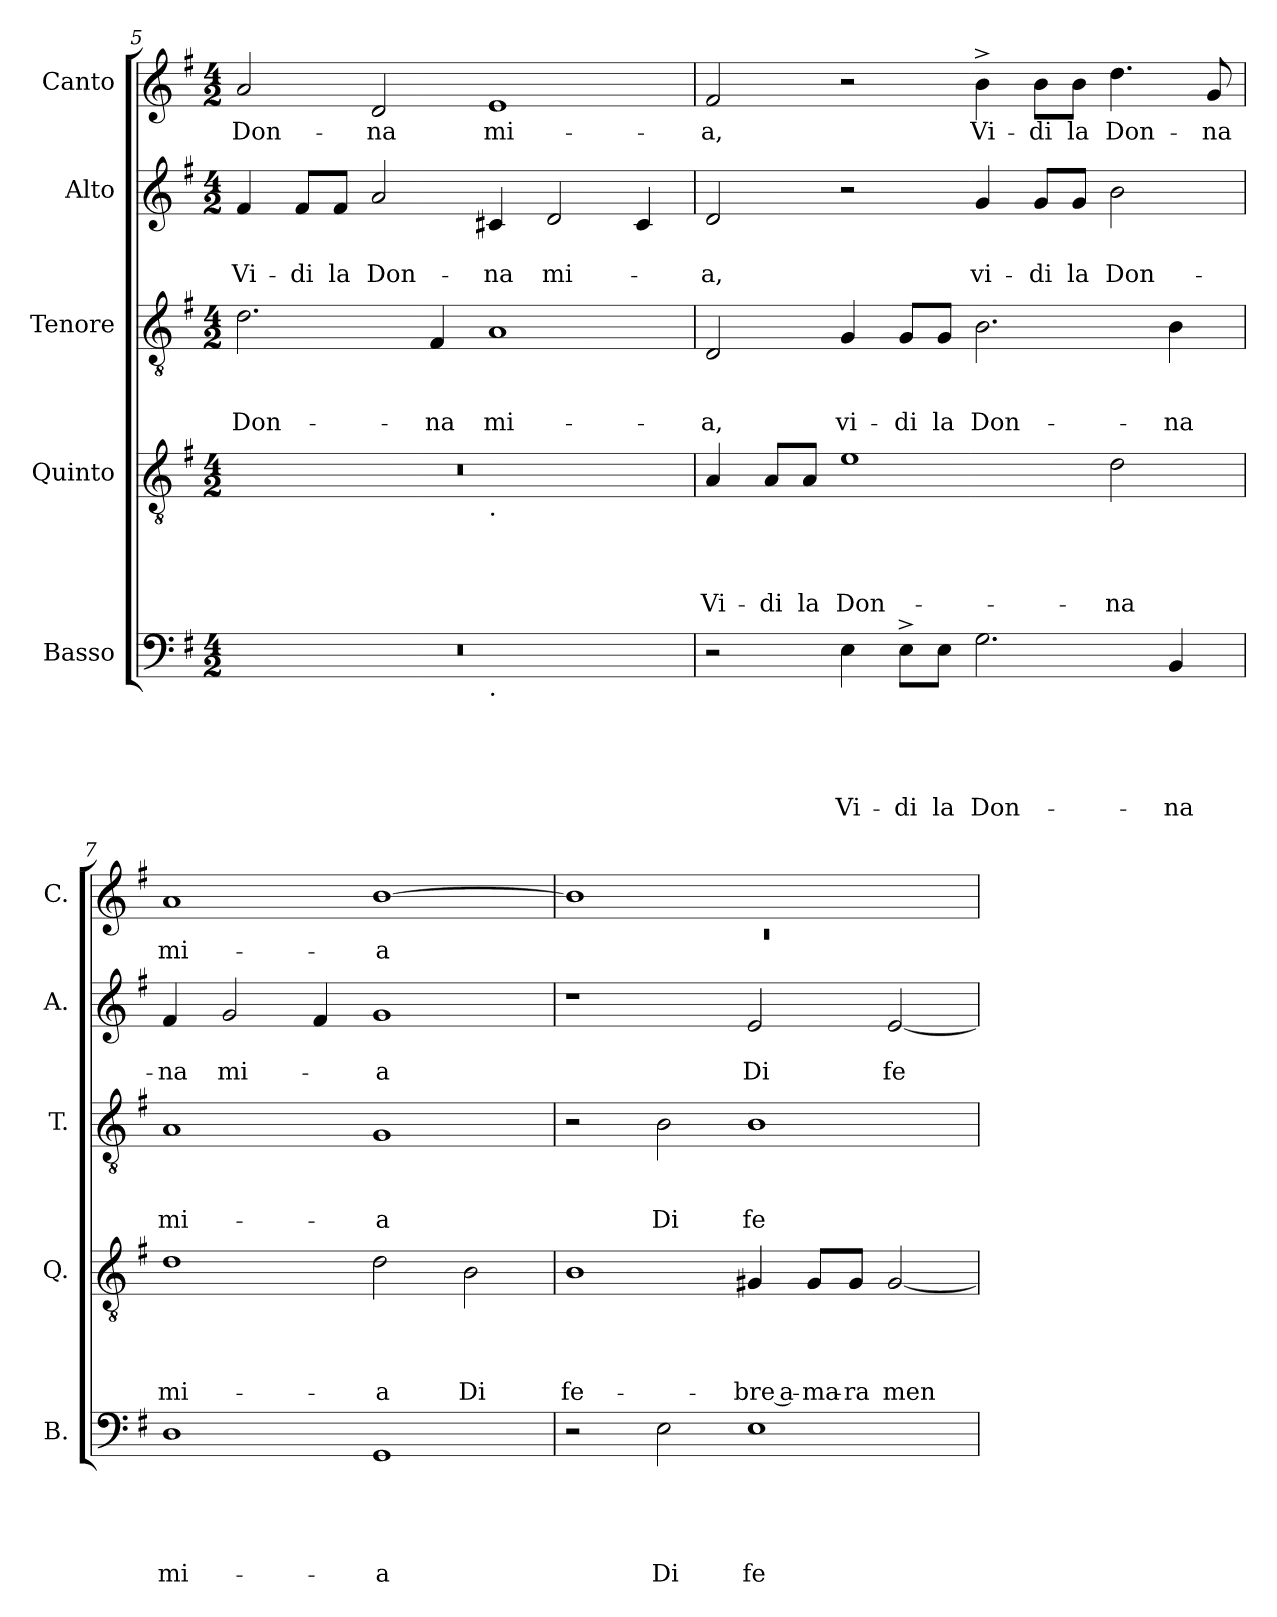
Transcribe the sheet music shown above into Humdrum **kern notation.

**kern	**text	**text	**text	**text	**text	**kern	**text	**text	**text	**text	**kern	**text	**text	**text	**kern	**text	**text	**kern	**text
*part5	*part5	*part5	*part5	*part5	*part5	*part4	*part4	*part4	*part4	*part4	*part3	*part3	*part3	*part3	*part2	*part2	*part2	*part1	*part1
*staff5	*staff5	*staff5	*staff5	*staff5	*staff5	*staff4	*staff4	*staff4	*staff4	*staff4	*staff3	*staff3	*staff3	*staff3	*staff2	*staff2	*staff2	*staff1	*staff1
*I"Basso	*	*	*	*	*	*I"Quinto	*	*	*	*	*I"Tenore	*	*	*	*I"Alto	*	*	*I"Canto	*
*I'B.	*	*	*	*	*	*I'Q.	*	*	*	*	*I'T.	*	*	*	*I'A.	*	*	*I'C.	*
*clefF4	*	*	*	*	*	*clefGv2	*	*	*	*	*clefGv2	*	*	*	*clefG2	*	*	*clefG2	*
*k[f#]	*	*	*	*	*	*k[f#]	*	*	*	*	*k[f#]	*	*	*	*k[f#]	*	*	*k[f#]	*
*G:	*	*	*	*	*	*G:	*	*	*	*	*G:	*	*	*	*G:	*	*	*G:	*
*M4/2	*	*	*	*	*	*M4/2	*	*	*	*	*M4/2	*	*	*	*M4/2	*	*	*M4/2	*
=5	=5	=5	=5	=5	=5	=5	=5	=5	=5	=5	=5	=5	=5	=5	=5	=5	=5	=5	=5
!	!	!	!	!	!	!	!	!	!	!	!	!	!	!LO:LY:b	!	!	!LO:LY:b	!	!LO:LY:b
*^	*	*	*	*	*	*^	*	*	*	*	*	*	*	*	*	*	*	*	*
0r	1ryy	.	.	.	.	.	0r	1ryy	.	.	.	.	2.d\	.	.	Don-	4f#/	.	Vi-	2a/	Don-
!	!	!	!	!	!	!	!	!	!	!	!	!	!	!	!	!	!	!	!LO:LY:b	!	!
.	.	.	.	.	.	.	.	.	.	.	.	.	.	.	.	.	8f#/L	.	-di	.	.
!	!	!	!	!	!	!	!	!	!	!	!	!	!	!	!	!	!	!	!LO:LY:b	!	!
.	.	.	.	.	.	.	.	.	.	.	.	.	.	.	.	.	8f#/J	.	la	.	.
!	!	!	!	!	!	!	!	!	!	!	!	!	!	!	!	!	!	!	!LO:LY:b	!	!LO:LY:b
.	.	.	.	.	.	.	.	.	.	.	.	.	.	.	.	.	2a/	.	Don-	2d/	-na
!	!	!	!	!	!	!	!	!	!	!	!	!	!	!	!	!LO:LY:b	!	!	!	!	!
.	.	.	.	.	.	.	.	.	.	.	.	.	4F#/	.	.	-na	.	.	.	.	.
!	!	!	!	!	!	!	!	!LO:TX:b:t=.	!	!	!	!	!	!	!	!	!	!	!	!	!
!	!LO:TX:b:t=.	!	!	!	!	!	!	!	!	!	!	!	!	!	!	!	!	!	!	!	!
!	!	!	!	!	!	!	!	!	!	!	!	!	!	!	!	!LO:LY:b	!	!	!LO:LY:b	!	!LO:LY:b
.	1ryy	.	.	.	.	.	.	1ryy	.	.	.	.	1A	.	.	mi-	4c#X/	.	-na	1e	mi-
!	!	!	!	!	!	!	!	!	!	!	!	!	!	!	!	!	!	!	!LO:LY:b	!	!
.	.	.	.	.	.	.	.	.	.	.	.	.	.	.	.	.	2d/	.	mi-	.	.
.	.	.	.	.	.	.	.	.	.	.	.	.	.	.	.	.	4c#/	.	.	.	.
=6	=6	=6	=6	=6	=6	=6	=6	=6	=6	=6	=6	=6	=6	=6	=6	=6	=6	=6	=6	=6	=6
!	!	!	!	!	!	!	!	!	!	!	!	!LO:LY:b	!	!	!	!LO:LY:b	!	!	!LO:LY:b	!	!LO:LY:b
*v	*v	*	*	*	*	*	*	*	*	*	*	*	*	*	*	*	*	*	*	*	*
*	*	*	*	*	*	*v	*v	*	*	*	*	*	*	*	*	*	*	*	*	*
2r	.	.	.	.	.	4A/	.	.	.	Vi-	2D/	.	.	-a,	2d/	.	-a,	2f#/	-a,
!	!	!	!	!	!	!	!	!	!	!LO:LY:b	!	!	!	!	!	!	!	!	!
.	.	.	.	.	.	8A/L	.	.	.	-di	.	.	.	.	.	.	.	.	.
!	!	!	!	!	!	!	!	!	!	!LO:LY:b	!	!	!	!	!	!	!	!	!
.	.	.	.	.	.	8A/J	.	.	.	la	.	.	.	.	.	.	.	.	.
!	!	!	!	!	!LO:LY:b	!	!	!	!	!LO:LY:b	!	!	!	!LO:LY:b	!	!	!	!	!
4E\	.	.	.	.	Vi-	1e	.	.	.	Don-	4G/	.	.	vi-	2r	.	.	2r	.
!	!	!	!	!	!LO:LY:b	!	!	!	!	!	!	!	!	!LO:LY:b	!	!	!	!	!
8E^>\L	.	.	.	.	-di	.	.	.	.	.	8G/L	.	.	-di	.	.	.	.	.
!	!	!	!	!	!LO:LY:b	!	!	!	!	!	!	!	!	!LO:LY:b	!	!	!	!	!
8E\J	.	.	.	.	la	.	.	.	.	.	8G/J	.	.	la	.	.	.	.	.
!	!	!	!	!	!LO:LY:b	!	!	!	!	!	!	!	!	!LO:LY:b	!	!	!LO:LY:b	!	!LO:LY:b
2.G\	.	.	.	.	Don-	.	.	.	.	.	2.B\	.	.	Don-	4g/	.	vi-	4b^>\	Vi-
!	!	!	!	!	!	!	!	!	!	!	!	!	!	!	!	!	!LO:LY:b	!	!LO:LY:b
.	.	.	.	.	.	.	.	.	.	.	.	.	.	.	8g/L	.	-di	8b\L	-di
!	!	!	!	!	!	!	!	!	!	!	!	!	!	!	!	!	!LO:LY:b	!	!LO:LY:b
.	.	.	.	.	.	.	.	.	.	.	.	.	.	.	8g/J	.	la	8b\J	la
!	!	!	!	!	!	!	!	!	!	!LO:LY:b	!	!	!	!	!	!	!LO:LY:b	!	!LO:LY:b
.	.	.	.	.	.	2d\	.	.	.	-na	.	.	.	.	2b\	.	Don-	4.dd\	Don-
!	!	!	!	!	!LO:LY:b	!	!	!	!	!	!	!	!	!LO:LY:b	!	!	!	!	!
4BB/	.	.	.	.	-na	.	.	.	.	.	4B\	.	.	-na	.	.	.	.	.
!	!	!	!	!	!	!	!	!	!	!	!	!	!	!	!	!	!	!	!LO:LY:b
.	.	.	.	.	.	.	.	.	.	.	.	.	.	.	.	.	.	8g/	-na
=7	=7	=7	=7	=7	=7	=7	=7	=7	=7	=7	=7	=7	=7	=7	=7	=7	=7	=7	=7
!	!	!	!	!	!LO:LY:b	!	!	!	!	!LO:LY:b	!	!	!	!LO:LY:b	!	!	!LO:LY:b	!	!LO:LY:b
1D	.	.	.	.	mi-	1d	.	.	.	mi-	1A	.	.	mi-	4f#/	.	-na	1a	mi-
!	!	!	!	!	!	!	!	!	!	!	!	!	!	!	!	!	!LO:LY:b	!	!
.	.	.	.	.	.	.	.	.	.	.	.	.	.	.	2g/	.	mi-	.	.
.	.	.	.	.	.	.	.	.	.	.	.	.	.	.	4f#/	.	.	.	.
!	!	!	!	!	!LO:LY:b:rj	!	!	!	!	!LO:LY:b	!	!	!	!LO:LY:b:rj	!	!	!LO:LY:b:rj	!	!LO:LY:b:rj
1GG	.	.	.	.	-a	2d\	.	.	.	-a	1G	.	.	-a	1g	.	-a	[<1b	-a
!	!	!	!	!	!	!	!	!	!	!LO:LY:b	!	!	!	!	!	!	!	!	!
.	.	.	.	.	.	2B\	.	.	.	Di	.	.	.	.	.	.	.	.	.
!!LO:LB:g=z
=8	=8	=8	=8	=8	=8	=8	=8	=8	=8	=8	=8	=8	=8	=8	=8	=8	=8	=8	=8
*	*	*	*	*	*	*	*	*	*	*	*	*	*	*	*	*	*	*^	*
!	!	!	!	!	!	!	!	!	!	!LO:LY:b	!	!	!	!	!	!	!	!	!LO:N:vis=1	!
2r	.	.	.	.	.	1B	.	.	.	fe-	2r	.	.	.	1r	.	.	1b]	0rc	.
!	!	!	!	!	!LO:LY:b	!	!	!	!	!	!	!	!	!LO:LY:b	!	!	!	!	!	!
2E\	.	.	.	.	Di	.	.	.	.	.	2B\	.	.	Di	.	.	.	.	.	.
!	!	!	!	!	!LO:LY:b	!	!	!	!	!LO:LY:b:rj	!	!	!	!LO:LY:b	!	!	!LO:LY:b	!	!	!
1E	.	.	.	.	fe-	4G#X/	.	.	.	-bre a-	1B	.	.	fe-	2e/	.	Di	1ryy	.	.
!	!	!	!	!	!	!	!	!	!	!LO:LY:b:rj	!	!	!	!	!	!	!	!	!	!
.	.	.	.	.	.	8G#/L	.	.	.	-ma-	.	.	.	.	.	.	.	.	.	.
!	!	!	!	!	!	!	!	!	!	!LO:LY:b:rj	!	!	!	!	!	!	!	!	!	!
.	.	.	.	.	.	8G#/J	.	.	.	-ra	.	.	.	.	.	.	.	.	.	.
!	!	!	!	!	!	!	!	!	!	!LO:LY:b	!	!	!	!	!	!	!LO:LY:b	!	!	!
.	.	.	.	.	.	[<2G#/	.	.	.	men-	.	.	.	.	[<2e/	.	fe-	.	.	.
*	*	*	*	*	*	*	*	*	*	*	*	*	*	*	*	*	*	*v	*v	*
=	=	=	=	=	=	=	=	=	=	=	=	=	=	=	=	=	=	=	=
*-	*-	*-	*-	*-	*-	*-	*-	*-	*-	*-	*-	*-	*-	*-	*-	*-	*-	*-	*-
